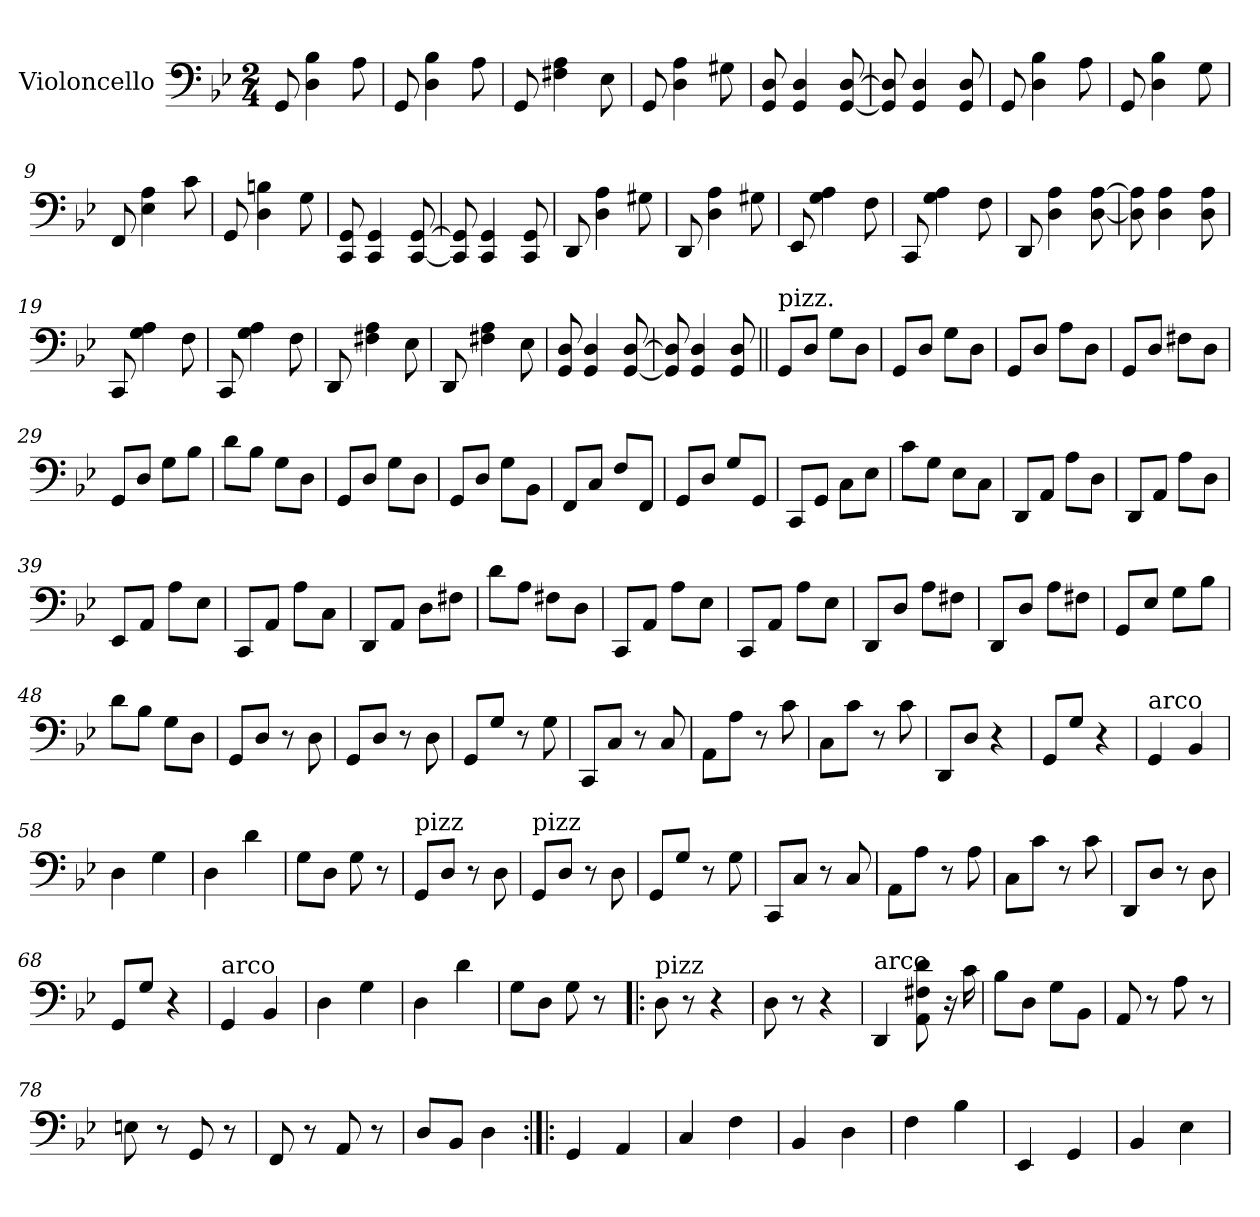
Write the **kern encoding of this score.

**kern
*part1
*staff1
*I"Violoncello
*I'Vc.
*clefF4
*k[b-e-]
*M2/4
*MM140
=1
8GG/
4D\ 4B-\
8A\
=2
8GG/
4D\ 4B-\
8A\
=3
8GG/
4F#X\ 4A\
8E-\
=4
8GG/
4D\ 4A\
8G#X\
=5
8GG/ 8D/
4GG/ 4D/
[8GG/ [8D/
=6
8GG/] 8D/]
4GG/ 4D/
8GG/ 8D/
=7
8GG/
4D\ 4B-\
8A\
=8
8GG/
4D\ 4B-\
8G\
=9
8FF/
4E-\ 4A\
8c\
=10
8GG/
4D\ 4Bn\
8G\
=11
8CC/ 8GG/
4CC/ 4GG/
[8CC/ [8GG/
!!LO:LB:g=z
=12
8CC/] 8GG/]
4CC/ 4GG/
8CC/ 8GG/
=13
8DD/
4D\ 4A\
8G#X\
=14
8DD/
4D\ 4A\
8G#X\
=15
8EE-/
4G\ 4A\
8F\
=16
8CC/
4G\ 4A\
8F\
=17
8DD/
4D\ 4A\
[8D\ [8A\
=18
8D\] 8A\]
4D\ 4A\
8D\ 8A\
=19
8CC/
4G\ 4A\
8F\
=20
8CC/
4G\ 4A\
8F\
=21
8DD/
4F#X\ 4A\
8E-\
!!LO:LB:g=z
=22
8DD/
4F#X\ 4A\
8E-\
=23
8GG/ 8D/
4GG/ 4D/
[8GG/ [8D/
=24
8GG/] 8D/]
4GG/ 4D/
8GG/ 8D/
=25||
!LO:TX:a:t=pizz.
8GG/L
8D/J
8G\L
8D\J
=26
8GG/L
8D/J
8G\L
8D\J
=27
8GG/L
8D/J
8A\L
8D\J
=28
8GG/L
8D/J
8F#X\L
8D\J
=29
8GG/L
8D/J
8G\L
8B-\J
=30
8d\L
8B-\J
8G\L
8D\J
=31
8GG/L
8D/J
8G\L
8D\J
!!LO:LB:g=z
=32
8GG/L
8D/J
8G\L
8BB-\J
=33
8FF/L
8C/J
8F/L
8FF/J
=34
8GG/L
8D/J
8G/L
8GG/J
=35
8CC/L
8GG/J
8C\L
8E-\J
=36
8c\L
8G\J
8E-\L
8C\J
=37
8DD/L
8AA/J
8A\L
8D\J
=38
8DD/L
8AA/J
8A\L
8D\J
=39
8EE-/L
8AA/J
8A\L
8E-\J
=40
8CC/L
8AA/J
8A\L
8C\J
=41
8DD/L
8AA/J
8D\L
8F#X\J
!!LO:LB:g=z
=42
8d\L
8A\J
8F#X\L
8D\J
=43
8CC/L
8AA/J
8A\L
8E-\J
=44
8CC/L
8AA/J
8A\L
8E-\J
=45
8DD/L
8D/J
8A\L
8F#X\J
=46
8DD/L
8D/J
8A\L
8F#X\J
=47
8GG/L
8E-/J
8G\L
8B-\J
=48
8d\L
8B-\J
8G\L
8D\J
=49
8GG/L
8D/J
8r
8D\
=50
8GG/L
8D/J
8r
8D\
=51
8GG/L
8G/J
8r
8G\
!!LO:LB:g=z
=52
8CC/L
8C/J
8r
8C/
=53
8AA\L
8A\J
8r
8c\
=54
8C\L
8c\J
8r
8c\
=55
8DD/L
8D/J
4r
=56
8GG/L
8G/J
4r
=57
!LO:TX:a:t=arco
4GG/
4BB-/
=58
4D\
4G\
=59
4D\
4d\
=60
8G\L
8D\J
8G\
8r
=61
!LO:TX:a:t=pizz
8GG/L
8D/J
8r
8D\
=62
!LO:TX:a:t=pizz
8GG/L
8D/J
8r
8D\
=63
8GG/L
8G/J
8r
8G\
!!LO:LB:g=z
=64
8CC/L
8C/J
8r
8C/
=65
8AA\L
8A\J
8r
8A\
=66
8C\L
8c\J
8r
8c\
=67
8DD/L
8D/J
8r
8D\
=68
8GG/L
8G/J
4r
=69
!LO:TX:a:t=arco
4GG/
4BB-/
=70
4D\
4G\
=71
4D\
4d\
=72
8G\L
8D\J
8G\
8r
=73!|:
!LO:TX:a:t=pizz
8D\
8r
4r
=74
8D\
8r
4r
=75
!LO:TX:a:t=arco
4DD/
8AA\ 8F#X\ 8d\
16r
16c\
!!LO:LB:g=z
=76
8B-\L
8D\J
8G\L
8BB-\J
=77
8AA/
8r
8A\
8r
=78
8En\
8r
8GG/
8r
=79
8FF/
8r
8AA/
8r
=80
8D/L
8BB-/J
4D\
=81:|!|:
4GG/
4AA/
=82
4C/
4F\
=83
4BB-/
4D\
=84
4F\
4B-\
=85
4EE-/
4GG/
=86
4BB-/
4E-\
=
*-
